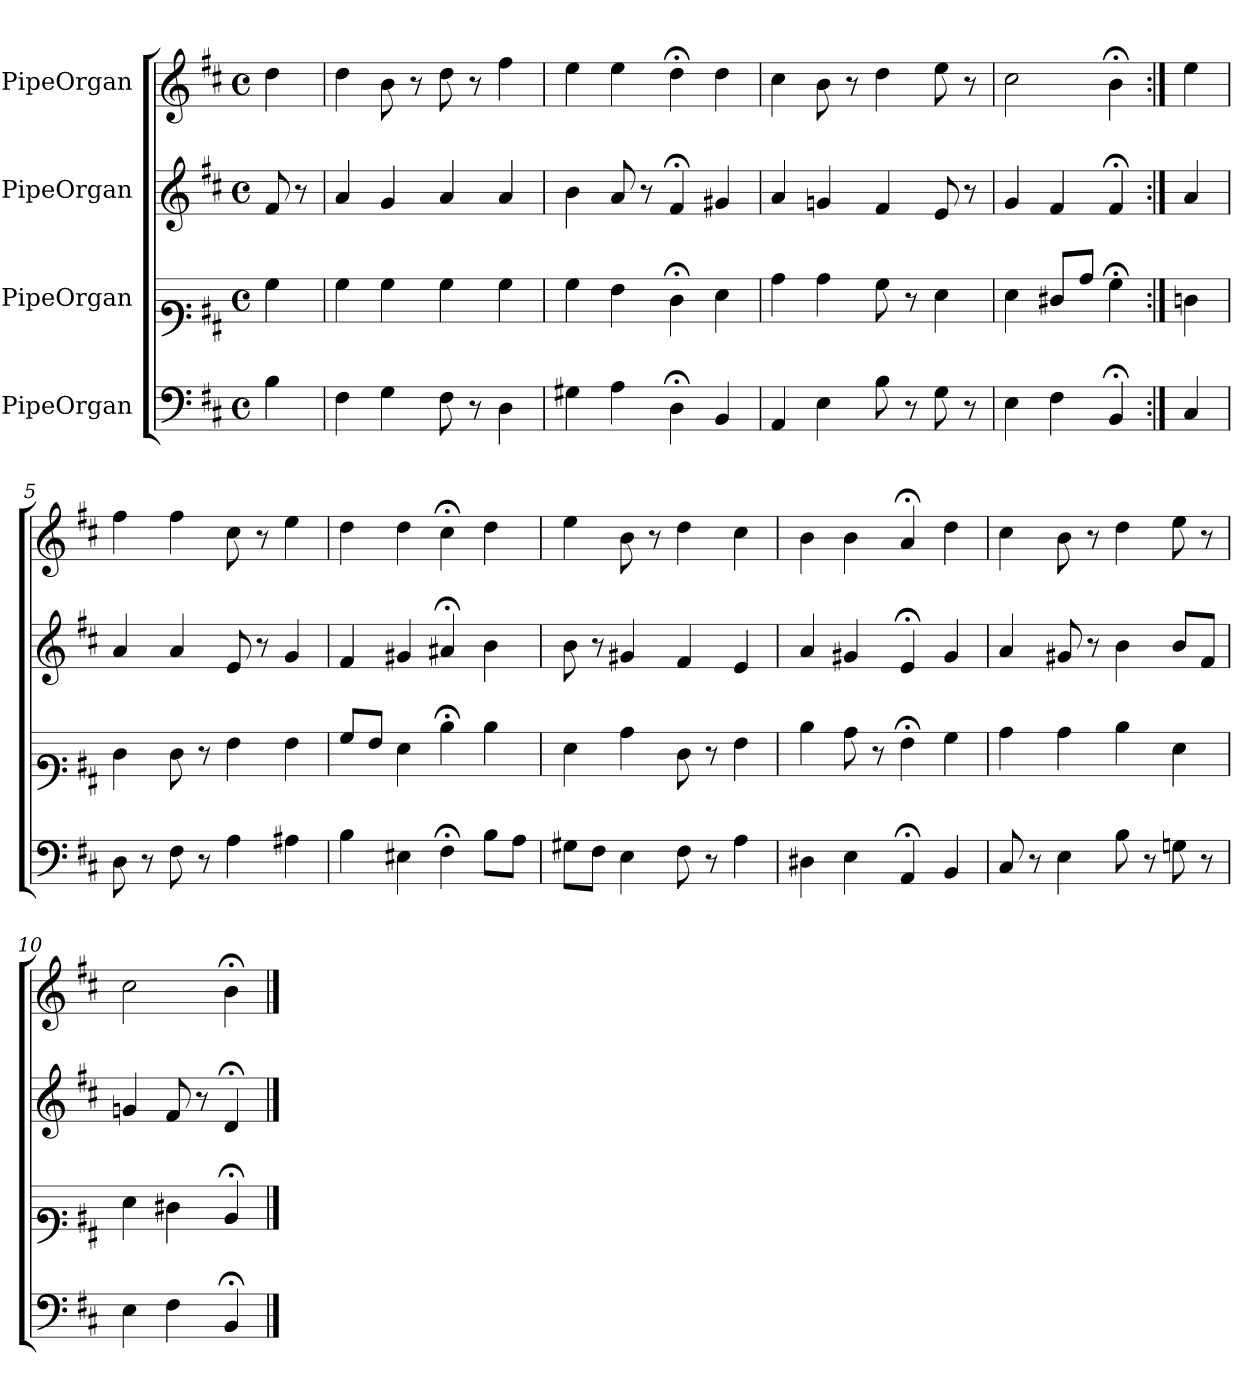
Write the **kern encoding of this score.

**kern	**kern	**kern	**kern
*part4	*part3	*part2	*part1
*staff4	*staff3	*staff2	*staff1
*I"PipeOrgan	*I"PipeOrgan	*I"PipeOrgan	*I"PipeOrgan
*clefF4	*clefF2	*clefG2	*clefG2
*k[f#c#]	*k[f#c#]	*k[f#c#]	*k[f#c#]
*b:	*b:	*b:	*b:
*M4/4	*M4/4	*M4/4	*M4/4
*met(c)	*met(c)	*met(c)	*met(c)
*MM60	*MM60	*MM60	*MM60
=	=	=	=
4B	4d	8f#	4dd
.	.	8r	.
=1	=1	=1	=1
4F#	4d	4a	4dd
4G	4d	4g	8b
.	.	.	8r
8F#	4d	4a	8dd
8r	.	.	8r
4D	4d	4a	4ff#
=2	=2	=2	=2
4G#X	4d	4b	4ee
4A	4c#	8a	4ee
.	.	8r	.
4D;<	4A;<	4f#;<	4dd;<
4BB	4B	4g#X	4dd
=3	=3	=3	=3
4AA	4e	4a	4cc#
4E	4e	4gn	8b
.	.	.	8r
8B	8d	4f#	4dd
8r	8r	.	.
8G	4B	8e	8ee
8r	.	8r	8r
=4	=4	=4	=4
4E	4B	4g	2cc#
4F#	8A#X/L	4f#	.
.	8e/J	.	.
4BB;<	4d;<	4f#;<	4b;<
=:|!	=:|!	=:|!	=:|!
4C#	4An	4a	4ee
=5	=5	=5	=5
8D	4A	4a	4ff#
8r	.	.	.
8F#	8A	4a	4ff#
8r	8r	.	.
4A	4c#	8e	8cc#
.	.	8r	8r
4A#X	4c#	4g	4ee
=6	=6	=6	=6
4B	8d/L	4f#	4dd
.	8c#/J	.	.
4E#X	4B	4g#X	4dd
4F#;<	4f#;<	4a#X;<	4cc#;<
8B\L	4f#	4b	4dd
8A\J	.	.	.
=7	=7	=7	=7
8G#X\L	4B	8b	4ee
8F#\J	.	8r	.
4E	4e	4g#X	8b
.	.	.	8r
8F#	8A	4f#	4dd
8r	8r	.	.
4A	4c#	4e	4cc#
=8	=8	=8	=8
4D#X	4f#	4a	4b
4E	8e	4g#X	4b
.	8r	.	.
4AA;<	4c#;<	4e;<	4a;<
4BB	4d	4g#	4dd
=9	=9	=9	=9
8C#	4e	4a	4cc#
8r	.	.	.
4E	4e	8g#X	8b
.	.	8r	8r
8B	4f#	4b	4dd
8r	.	.	.
8Gn	4B	8b/L	8ee
8r	.	8f#/J	8r
=10	=10	=10	=10
4E	4B	4gn	2cc#
4F#	4A#X	8f#	.
.	.	8r	.
4BB;<	4F#;<	4d;<	4b;<
==	==	==	==
*-	*-	*-	*-
